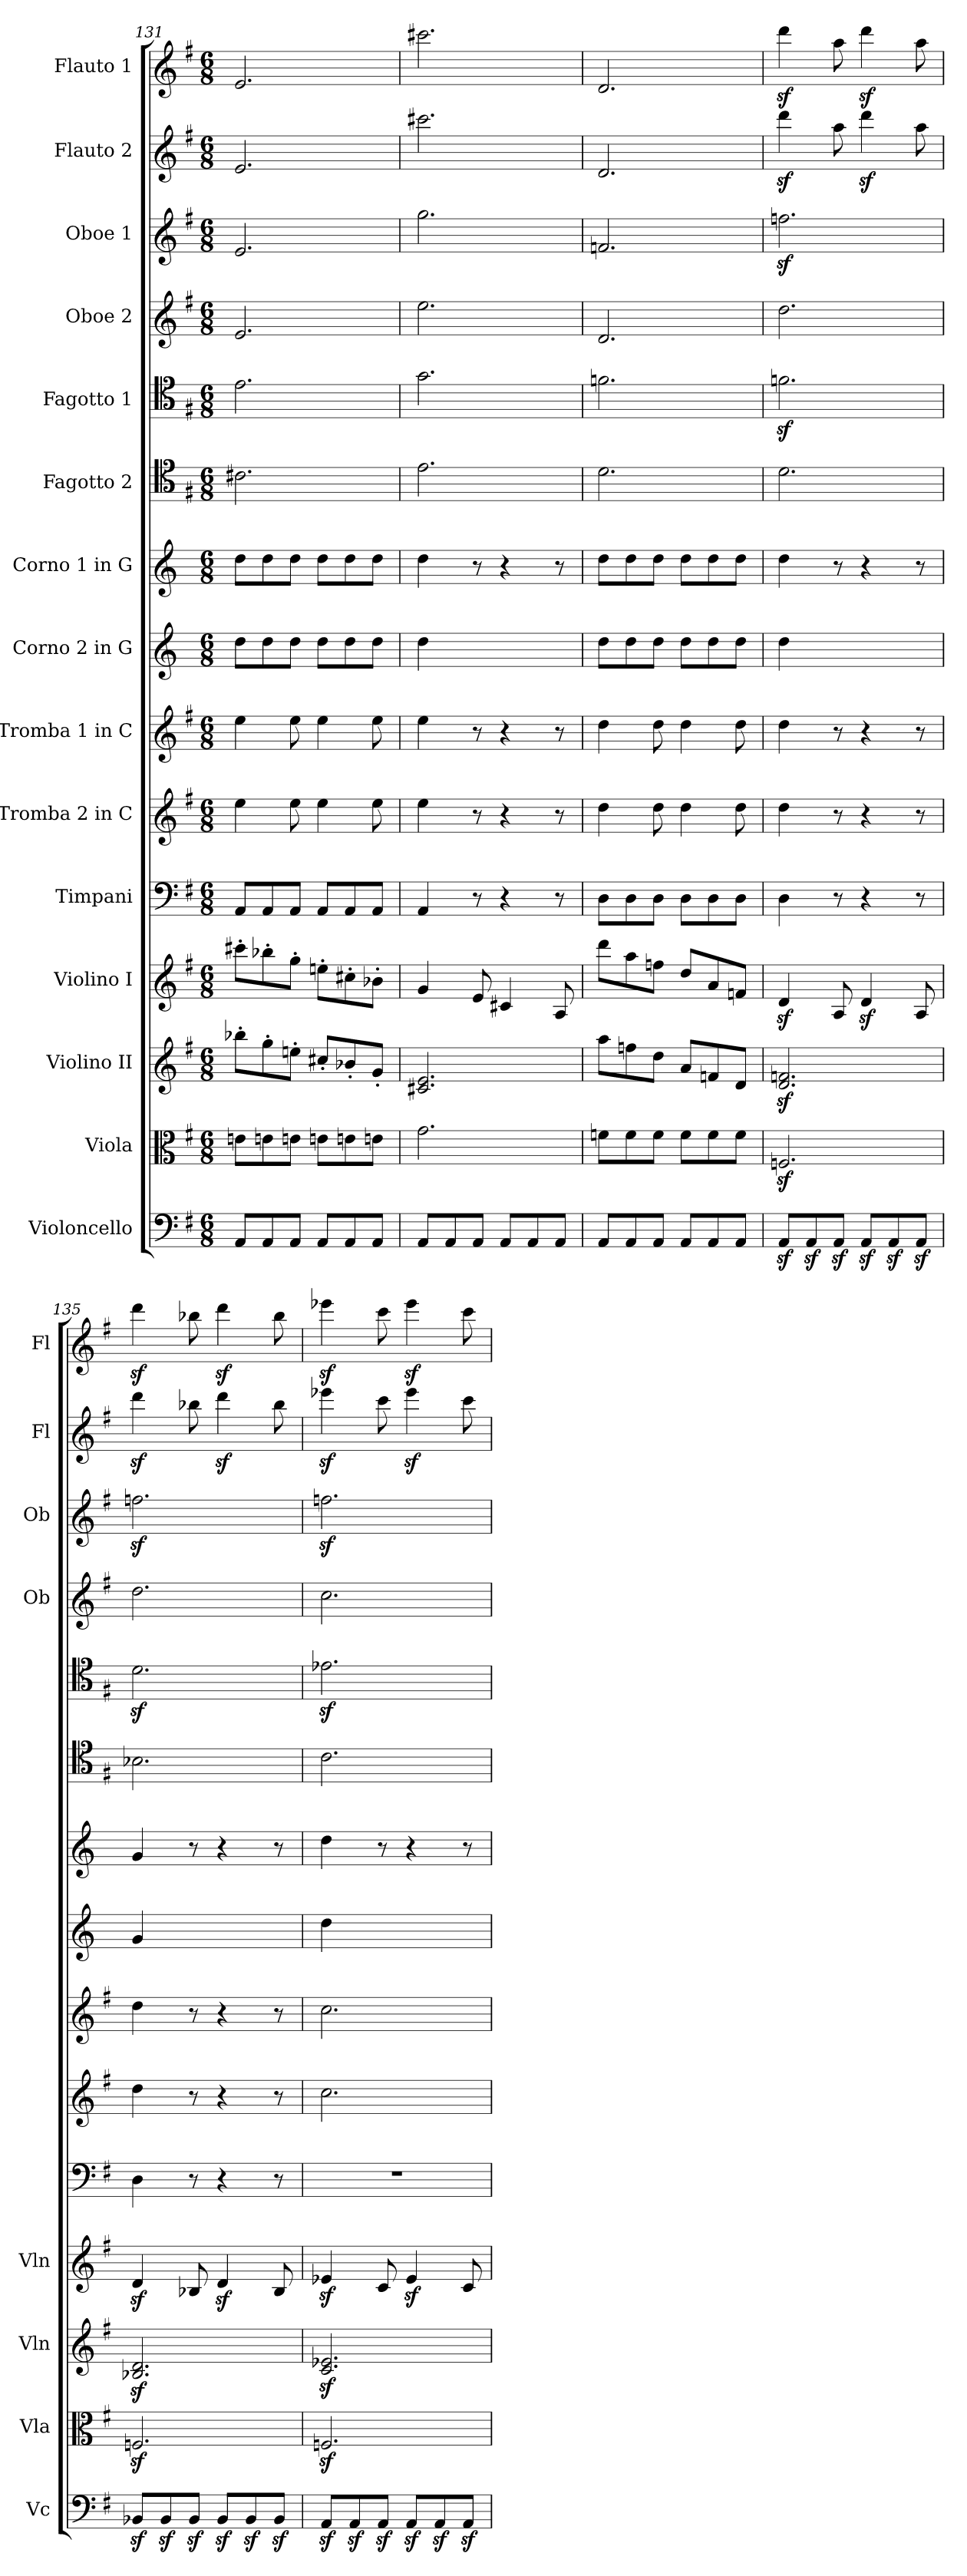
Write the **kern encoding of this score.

**kern	**kern	**kern	**kern	**kern	**kern	**kern	**kern	**kern	**kern	**kern	**kern	**kern	**kern	**kern
*part15	*part14	*part13	*part12	*part11	*part10	*part9	*part8	*part7	*part6	*part5	*part4	*part3	*part2	*part1
*staff15	*staff14	*staff13	*staff12	*staff11	*staff10	*staff9	*staff8	*staff7	*staff6	*staff5	*staff4	*staff3	*staff2	*staff1
*I"Violoncello	*I"Viola	*I"Violino II	*I"Violino I	*I"Timpani	*I"Tromba 2 in C	*I"Tromba 1 in C	*I"Corno 2 in G	*I"Corno 1 in G	*I"Fagotto 2	*I"Fagotto 1	*I"Oboe 2	*I"Oboe 1	*I"Flauto 2	*I"Flauto 1
*I'Vc	*I'Vla	*I'Vln	*I'Vln	*	*	*	*	*	*	*	*I'Ob	*I'Ob	*I'Fl	*I'Fl
*clefF4	*clefC3	*clefG2	*clefG2	*clefF4	*clefG2	*clefG2	*clefG2	*clefG2	*clefC4	*clefC4	*clefG2	*clefG2	*clefG2	*clefG2
*	*	*	*	*	*ITrd1c2	*ITrd1c2	*ITrd-4c-7	*ITrd-4c-7	*	*	*	*	*	*
*k[f#]	*k[f#]	*k[f#]	*k[f#]	*k[f#]	*k[b-]	*k[b-]	*k[f#]	*k[f#]	*k[f#]	*k[f#]	*k[f#]	*k[f#]	*k[f#]	*k[f#]
*G:	*G:	*G:	*G:	*G:	*F:	*F:	*G:	*G:	*G:	*G:	*G:	*G:	*G:	*G:
*M6/8	*M6/8	*M6/8	*M6/8	*M6/8	*M6/8	*M6/8	*M6/8	*M6/8	*M6/8	*M6/8	*M6/8	*M6/8	*M6/8	*M6/8
=131	=131	=131	=131	=131	=131	=131	=131	=131	=131	=131	=131	=131	=131	=131
8AA/L	8en\L	8bb-X'\L	8ccc#X'\L	8AA/L	4dd	4dd	8aa\L	8aa\L	2.c#X	2.e	2.e	2.e	2.e	2.e
8AA/	8en\	8gg'\	8bb-X'\	8AA/	.	.	8aa\	8aa\	.	.	.	.	.	.
8AA/J	8en\J	8een'\J	8gg'\J	8AA/J	8dd	8dd	8aa\J	8aa\J	.	.	.	.	.	.
8AA/L	8en\L	8cc#X'/L	8een'\L	8AA/L	4dd	4dd	8aa\L	8aa\L	.	.	.	.	.	.
8AA/	8en\	8b-X'/	8cc#X'\	8AA/	.	.	8aa\	8aa\	.	.	.	.	.	.
8AA/J	8en\J	8g'/J	8b-X'\J	8AA/J	8dd	8dd	8aa\J	8aa\J	.	.	.	.	.	.
=132	=132	=132	=132	=132	=132	=132	=132	=132	=132	=132	=132	=132	=132	=132
8AA/L	2.g	2.c#X 2.e	4g	4AA	4dd	4dd	4aa	4aa	2.e	2.g	2.ee	2.gg	2.ccc#X	2.ccc#X
8AA/	.	.	.	.	.	.	.	.	.	.	.	.	.	.
8AA/J	.	.	8e	8r	8r	8r	8ryy	8r	.	.	.	.	.	.
8AA/L	.	.	4c#X	4r	4r	4r	4ryy	4r	.	.	.	.	.	.
8AA/	.	.	.	.	.	.	.	.	.	.	.	.	.	.
8AA/J	.	.	8A	8r	8r	8r	8ryy	8r	.	.	.	.	.	.
=133	=133	=133	=133	=133	=133	=133	=133	=133	=133	=133	=133	=133	=133	=133
8AA/L	8fn\L	8aa\L	8ddd\L	8D\L	4cc	4cc	8aa\L	8aa\L	2.d	2.fn	2.d	2.fn	2.d	2.d
8AA/	8f\	8ffn\	8aa\	8D\	.	.	8aa\	8aa\	.	.	.	.	.	.
8AA/J	8f\J	8dd\J	8ffn\J	8D\J	8cc	8cc	8aa\J	8aa\J	.	.	.	.	.	.
8AA/L	8f\L	8a/L	8dd/L	8D\L	4cc	4cc	8aa\L	8aa\L	.	.	.	.	.	.
8AA/	8f\	8fn/	8a/	8D\	.	.	8aa\	8aa\	.	.	.	.	.	.
8AA/J	8f\J	8d/J	8fn/J	8D\J	8cc	8cc	8aa\J	8aa\J	.	.	.	.	.	.
=134	=134	=134	=134	=134	=134	=134	=134	=134	=134	=134	=134	=134	=134	=134
8AAz/L	2.Fnz	2.dz 2.fnz	4dz	4D	4cc	4cc	4aa	4aa	2.d	2.fnz	2.dd	2.ffnz	4dddz	4dddz
8AAz/	.	.	.	.	.	.	.	.	.	.	.	.	.	.
8AAz/J	.	.	8A	8r	8r	8r	8ryy	8r	.	.	.	.	8aa	8aa
8AAz/L	.	.	4dz	4r	4r	4r	4ryy	4r	.	.	.	.	4dddz	4dddz
8AAz/	.	.	.	.	.	.	.	.	.	.	.	.	.	.
8AAz/J	.	.	8A	8r	8r	8r	8ryy	8r	.	.	.	.	8aa	8aa
=135	=135	=135	=135	=135	=135	=135	=135	=135	=135	=135	=135	=135	=135	=135
8BB-Xz/L	2.Fnz	2.B-Xz 2.dz	4dz	4D	4cc	4cc	4dd	4dd	2.B-X	2.dz	2.dd	2.ffnz	4dddz	4dddz
8BB-z/	.	.	.	.	.	.	.	.	.	.	.	.	.	.
8BB-z/J	.	.	8B-X	8r	8r	8r	8ryy	8r	.	.	.	.	8bb-X	8bb-X
8BB-z/L	.	.	4dz	4r	4r	4r	4ryy	4r	.	.	.	.	4dddz	4dddz
8BB-z/	.	.	.	.	.	.	.	.	.	.	.	.	.	.
8BB-z/J	.	.	8B-	8r	8r	8r	8ryy	8r	.	.	.	.	8bb-	8bb-
=136	=136	=136	=136	=136	=136	=136	=136	=136	=136	=136	=136	=136	=136	=136
8AAz/L	2.Fnz	2.cz 2.e-Xz	4e-Xz	2.r	2.b-	2.b-	4aa	4aa	2.c	2.e-Xz	2.cc	2.ffnz	4eee-Xz	4eee-Xz
8AAz/	.	.	.	.	.	.	.	.	.	.	.	.	.	.
8AAz/J	.	.	8c	.	.	.	8ryy	8r	.	.	.	.	8ccc	8ccc
8AAz/L	.	.	4e-z	.	.	.	4ryy	4r	.	.	.	.	4eee-z	4eee-z
8AAz/	.	.	.	.	.	.	.	.	.	.	.	.	.	.
8AAz/J	.	.	8c	.	.	.	8ryy	8r	.	.	.	.	8ccc	8ccc
=	=	=	=	=	=	=	=	=	=	=	=	=	=	=
*-	*-	*-	*-	*-	*-	*-	*-	*-	*-	*-	*-	*-	*-	*-
